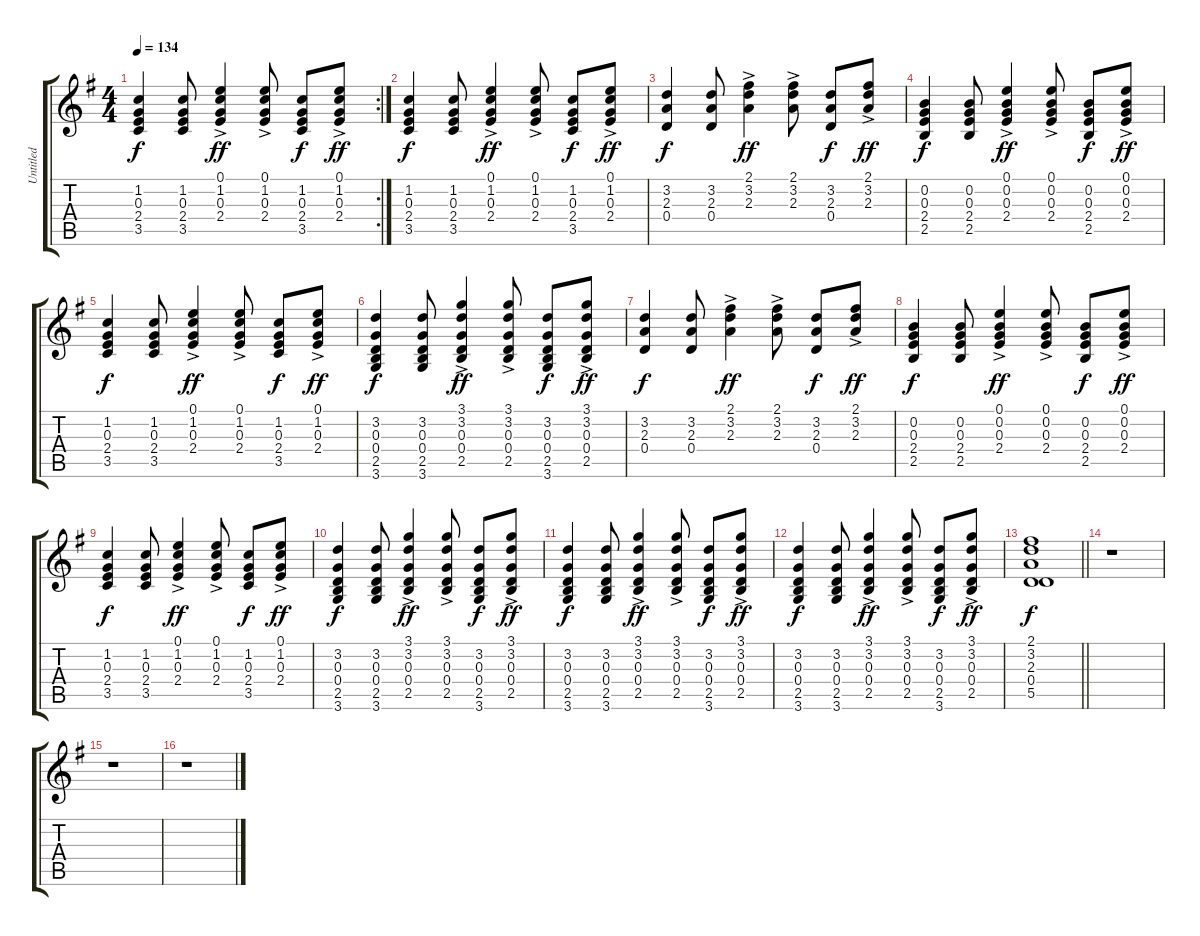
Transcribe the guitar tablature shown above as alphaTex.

\track ("Untitled" "Untitled") {instrument acousticguitarsteel}
\staff {score tabs}
\tuning (E4 B3 G3 D3 A2 E2) {hide}
\rc 2
\ts (4 4)
\tempo 134
\clef g2
\ks g
(1.2 0.3 2.4 3.5).4{dy f} (1.2 0.3 2.4 3.5).8 (0.1{ac} 1.2 0.3 2.4).4{dy ff} (0.1{ac} 1.2 0.3 2.4).8 (1.2 0.3 2.4 3.5).8{dy f} (0.1{ac} 1.2 0.3 2.4).8{dy ff} |
(1.2 0.3 2.4 3.5).4{dy f} (1.2 0.3 2.4 3.5).8 (0.1{ac} 1.2 0.3 2.4).4{dy ff} (0.1{ac} 1.2 0.3 2.4).8 (1.2 0.3 2.4 3.5).8{dy f} (0.1{ac} 1.2 0.3 2.4).8{dy ff} |
(3.2 2.3 0.4).4{dy f} (3.2 2.3 0.4).8 (2.1{ac} 3.2 2.3).4{dy ff} (2.1{ac} 3.2 2.3).8 (3.2 2.3 0.4).8{dy f} (2.1{ac} 3.2 2.3).8{dy ff} |
(0.2 0.3 2.4 2.5).4{dy f} (0.2 0.3 2.4 2.5).8 (0.1{ac} 0.2 0.3 2.4).4{dy ff} (0.1{ac} 0.2 0.3 2.4).8 (0.2 0.3 2.4 2.5).8{dy f} (0.1{ac} 0.2 0.3 2.4).8{dy ff} |
(1.2 0.3 2.4 3.5).4{dy f} (1.2 0.3 2.4 3.5).8 (0.1{ac} 1.2 0.3 2.4).4{dy ff} (0.1{ac} 1.2 0.3 2.4).8 (1.2 0.3 2.4 3.5).8{dy f} (0.1{ac} 1.2 0.3 2.4).8{dy ff} |
(3.2 0.3 0.4 2.5 3.6).4{dy f} (3.2 0.3 0.4 2.5 3.6).8 (3.1{ac} 3.2 0.3 0.4 2.5).4{dy ff} (3.1{ac} 3.2 0.3 0.4 2.5).8 (3.2 0.3 0.4 2.5 3.6).8{dy f} (3.1{ac} 3.2 0.3 0.4 2.5).8{dy ff} |
(3.2 2.3 0.4).4{dy f} (3.2 2.3 0.4).8 (2.1{ac} 3.2 2.3).4{dy ff} (2.1{ac} 3.2 2.3).8 (3.2 2.3 0.4).8{dy f} (2.1{ac} 3.2 2.3).8{dy ff} |
(0.2 0.3 2.4 2.5).4{dy f} (0.2 0.3 2.4 2.5).8 (0.1{ac} 0.2 0.3 2.4).4{dy ff} (0.1{ac} 0.2 0.3 2.4).8 (0.2 0.3 2.4 2.5).8{dy f} (0.1{ac} 0.2 0.3 2.4).8{dy ff} |
(1.2 0.3 2.4 3.5).4{dy f} (1.2 0.3 2.4 3.5).8 (0.1{ac} 1.2 0.3 2.4).4{dy ff} (0.1{ac} 1.2 0.3 2.4).8 (1.2 0.3 2.4 3.5).8{dy f} (0.1{ac} 1.2 0.3 2.4).8{dy ff} |
(3.2 0.3 0.4 2.5 3.6).4{dy f} (3.2 0.3 0.4 2.5 3.6).8 (3.1{ac} 3.2 0.3 0.4 2.5).4{dy ff} (3.1{ac} 3.2 0.3 0.4 2.5).8 (3.2 0.3 0.4 2.5 3.6).8{dy f} (3.1{ac} 3.2 0.3 0.4 2.5).8{dy ff} |
(3.2 0.3 0.4 2.5 3.6).4{dy f} (3.2 0.3 0.4 2.5 3.6).8 (3.1{ac} 3.2 0.3 0.4 2.5).4{dy ff} (3.1{ac} 3.2 0.3 0.4 2.5).8 (3.2 0.3 0.4 2.5 3.6).8{dy f} (3.1{ac} 3.2 0.3 0.4 2.5).8{dy ff} |
(3.2 0.3 0.4 2.5 3.6).4{dy f} (3.2 0.3 0.4 2.5 3.6).8 (3.1{ac} 3.2 0.3 0.4 2.5).4{dy ff} (3.1{ac} 3.2 0.3 0.4 2.5).8 (3.2 0.3 0.4 2.5 3.6).8{dy f} (3.1{ac} 3.2 0.3 0.4 2.5).8{dy ff} |
\barLineRight lightlight
(2.1 3.2 2.3 0.4 5.5).1{dy f} |
r.1 |
r.1 |
r.1
